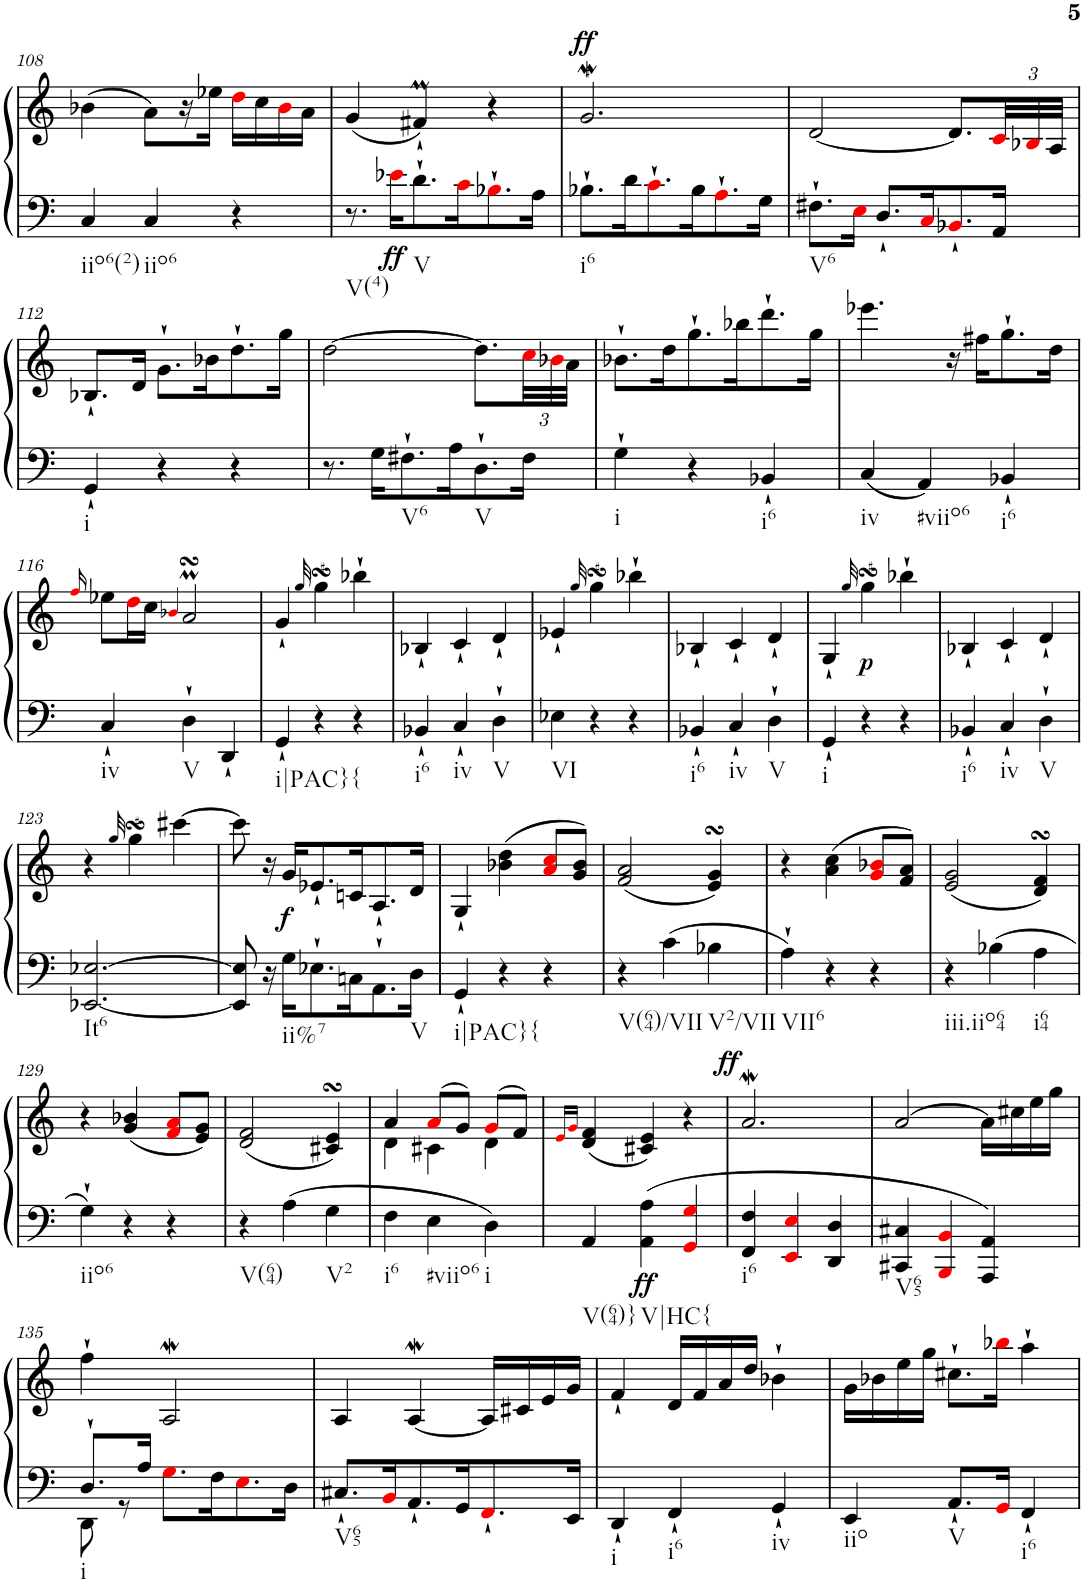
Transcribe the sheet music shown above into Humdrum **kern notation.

**kern	**kern	**dynam
*part1	*part1	*part1
*staff2	*staff1	*staff1/2
*I"Harpsichord	*	*
*I'Hch.	*	*
!!LO:PB:g=z
*clefF4	*clefG2	*
*k[]	*k[]	*
*M3/4	*M3/4	*
=108	=108	=108
!LO:TX:b:t=iio6(2)	!	!
4C/	(>4b-X\	.
!LO:TX:b:t=iio6	!	!
4C/	8a\L)	.
.	16r	.
.	16ee-X\JJ	.
4r	16ddi\LL	.
.	16cc\	.
.	16b-i\	.
.	16a\JJ	.
=109	=109	=109
!LO:TX:b:t=V(4)	!	!
8.r	(<4g/	.
!	!	!LO:DY:b=2
16e-Xi\KL	.	ff
!LO:TX:b:t=V	!	!
8.d`\	4f#Xm`/)	.
16ci\K	.	.
8.B-X`i\	4r	.
16A\Jk	.	.
=110	=110	=110
!LO:TX:b:t=i6	!	!
!	!	!LO:DY:a
8.B-X`\L	2.gW/	ff
16d\K	.	.
8.c`i\	.	.
16B-\K	.	.
8.A`i\	.	.
16G\Jk	.	.
=111	=111	=111
!LO:TX:b:t=V6	!	!
8.F#X`\L	[2d/	.
16Ei\Jk	.	.
8.D`/L	.	.
16Ci/K	.	.
8.BB-X`i/	8.d/L]	.
*	*Xbrackettup	*
16AA/Jk	48ci/LL	.
.	48B-Xi/	.
.	48A/JJJ	.
!!LO:LB:g=z
=112	=112	=112
!LO:TX:b:t=i	!	!
4GG`/	8.B-X`/L	.
.	16d/Jk	.
4r	8.g`\L	.
.	16b-X\K	.
4r	8.dd`\	.
.	16gg\Jk	.
=113	=113	=113
8.r	[2dd\	.
16G\KL	.	.
!LO:TX:b:t=V6	!	!
8.F#X`\	.	.
16A\K	.	.
!LO:TX:b:t=V	!	!
8.D`\	8.dd\L]	.
16F#\Jk	48cci\LL	.
.	48b-Xi\	.
.	48a\JJJ	.
=114	=114	=114
!LO:TX:b:t=i	!	!
4G`\	8.b-X`\L	.
.	16dd\K	.
4r	8.gg`\	.
.	16bb-X\K	.
!LO:TX:b:t=i6	!	!
4BB-X`/	8.ddd`\	.
.	16gg\Jk	.
=115	=115	=115
!LO:TX:b:t=iv	!	!
4C/	4.eee-X\	.
!LO:TX:b:t=#viio6	!	!
4AA/	.	.
.	16r	.
.	16ff#X\KL	.
!LO:TX:b:t=i6	!	!
4BB-X`/	8.gg`\	.
.	16dd\Jk	.
!!LO:LB:g=z
=116	=116	=116
.	16qffi/	.
!LO:TX:b:t=iv	!	!
4C`/	8ee-X\L	.
.	16ddi\L	.
.	16cc\JJ	.
.	4qb-Xi/	.
!LO:TX:b:t=V	!	!
4D`\	2aMsSSS/	.
4DD`/	.	.
=117	=117	=117
!LO:TX:b:t=i|PAC}{	!	!
4GG`/	4g`/	.
.	32qgg/	.
4r	4ggsSSS\	.
4r	4bb-X`\	.
=118	=118	=118
!LO:TX:b:t=i6	!	!
4BB-X`/	4B-X`/	.
!LO:TX:b:t=iv	!	!
4C`/	4c`/	.
!LO:TX:b:t=V	!	!
4D`\	4d`/	.
=119	=119	=119
!LO:TX:b:t=VI	!	!
4E-X\	4e-X`/	.
.	32qgg/	.
4r	4ggsSSS\	.
4r	4bb-X`\	.
=120	=120	=120
!LO:TX:b:t=i6	!	!
4BB-X`/	4B-X`/	.
!LO:TX:b:t=iv	!	!
4C`/	4c`/	.
!LO:TX:b:t=V	!	!
4D`\	4d`/	.
=121	=121	=121
!LO:TX:b:t=i	!	!
4GG`/	4G`/	.
.	32qgg/	.
!	!	!LO:DY:b
4r	4ggsSSS\	p
4r	4bb-X`\	.
=122	=122	=122
!LO:TX:b:t=i6	!	!
4BB-X`/	4B-X`/	.
!LO:TX:b:t=iv	!	!
4C`/	4c`/	.
!LO:TX:b:t=V	!	!
4D`\	4d`/	.
!!LO:LB:g=z
=123	=123	=123
!LO:TX:b:t=It6	!	!
[2.EE-X/ [2.E-X/	4r	.
.	32qgg/	.
.	4ggsSSS\	.
.	[4ccc#X\	.
=124	=124	=124
8EE-/] 8E-/]	8ccc#\]	.
16r	16r	.
!LO:TX:b:t=ii%7	!	!
!	!	!LO:DY:b
16G\KL	16g/KL	f
8.E-X`\	8.e-X`/	.
16Cn\K	16cn/K	.
8.AA`\	8.A`/	.
!LO:TX:b:t=V	!	!
16D\Jk	16d/Jk	.
=125	=125	=125
!LO:TX:b:t=i|PAC}{	!	!
4GG`/	4G`/	.
4r	(>4b-X\ 4dd\	.
4r	8ai/ 8cci/L	.
.	8g/ 8b-/J)	.
=126	=126	=126
!LO:TX:b:t=V(64)/VII	!	!
4r	(<2f/ 2a/	.
4c\	.	.
!LO:TX:b:t=V2/VII	!	!
4B-X\	4e/sSSs 4g/sSSs)	.
=127	=127	=127
!LO:TX:b:t=VII6	!	!
4A`\	4r	.
4r	(>4a\ 4cc\	.
4r	8gi/ 8b-Xi/L	.
.	8f/ 8a/J)	.
=128	=128	=128
!LO:TX:b:t=iii.iio64	!	!
4r	(<2e/ 2g/	.
4B-X\	.	.
!LO:TX:b:t=i64	!	!
4A\	4d/sSSS 4f/sSSS)	.
!!LO:LB:g=z
=129	=129	=129
!LO:TX:b:t=iio6	!	!
4G`\	4r	.
4r	(<4g/ 4b-X/	.
4r	8fi/ 8ai/L	.
.	8e/ 8g/J)	.
=130	=130	=130
!LO:TX:b:t=V(64)	!	!
4r	(<2d/ 2f/	.
4A\	.	.
!LO:TX:b:t=V2	!	!
4G\	4c#X/sSSs 4e/sSSs)	.
=131	=131	=131
*	*^	*
!LO:TX:b:t=i6	!	!	!
4F\	4a/	4d\	.
!LO:TX:b:t=#viio6	!	!	!
4E\	(>8ai/L	4c#X\	.
.	8g/J)	.	.
!LO:TX:b:t=i	!	!	!
4D\	(>8gi/L	4d\	.
.	8f/J)	.	.
*	*v	*v	*
=132	=132	=132
.	16qei/LL	.
.	16qgi/JJ	.
!LO:TX:b:t=V(64)}	!	!
4AA/	(<4d/ 4f/	.
!LO:TX:b:t=V|HC{	!	!
!	!	!LO:DY:b=2
4AA\ 4A\	4c#X/ 4e/)	ff
4GGi/ 4Gi/	4r	.
=133	=133	=133
!LO:TX:b:t=i6	!	!
!	!	!LO:DY:a
4FF/ 4F/	2.aW/	ff
4EEi/ 4Ei/	.	.
4DD/ 4D/	.	.
=134	=134	=134
!LO:TX:b:t=V65	!	!
4CC#X/ 4C#X/	[2a/	.
4BBBi/ 4BBi/	.	.
4AAA/ 4AA/	16a\LL]	.
.	16cc#X\	.
.	16ee\	.
.	16gg\JJ	.
!!LO:LB:g=z
=135	=135	=135
*^	*	*
!LO:TX:b:t=i	!	!	!
8.D`/L	8DD\	4ff`\	.
.	8r	.	.
16A/Jk	.	.	.
8.Gi\L	2ryy	2AW/	.
16F\K	.	.	.
8.Ei\	.	.	.
16D\Jk	.	.	.
*v	*v	*	*
=136	=136	=136
!LO:TX:b:t=V65	!	!
8.C#X`/L	4A/	.
16BBi/K	.	.
8.AA`/	[4AW/	.
16GG/K	.	.
8.FF`i/	16A/LL]	.
.	16c#X/	.
.	16e/	.
16EE/Jk	16g/JJ	.
=137	=137	=137
!LO:TX:b:t=i	!	!
4DD`/	4f`/	.
!LO:TX:b:t=i6	!	!
4FF`/	16d/LL	.
.	16f/	.
.	16a/	.
.	16dd/JJ	.
!LO:TX:b:t=iv	!	!
4GG`/	4b-X`\	.
=138	=138	=138
!LO:TX:b:t=iio	!	!
4EE/	16g\LL	.
.	16b-X\	.
.	16ee\	.
.	16gg\JJ	.
!LO:TX:b:t=V	!	!
8.AA`/L	8.cc#X`\L	.
16GGi/Jk	16bb-Xi\Jk	.
!LO:TX:b:t=i6	!	!
4FF`/	4aa`\	.
=	=	=
*-	*-	*-
